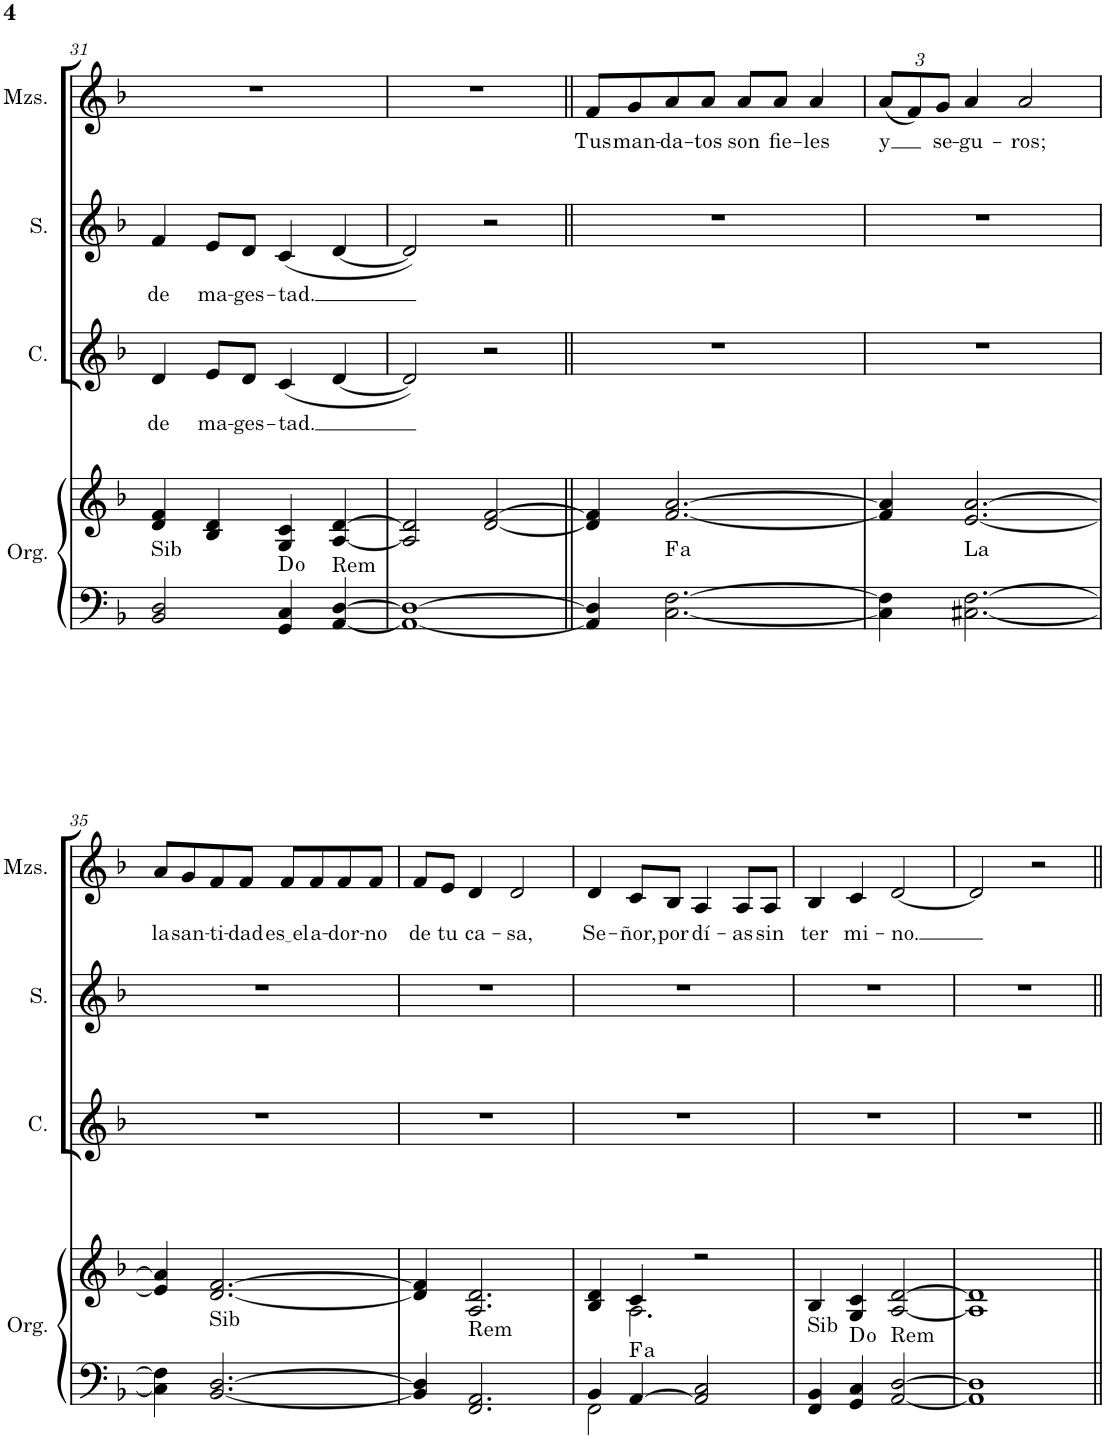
**kern	**kern	**harte	**kern	**text	**kern	**text	**kern	**text
*part4	*part4	*part4	*part3	*part3	*part2	*part2	*part1	*part1
*staff5	*staff4	*	*staff3	*staff3	*staff2	*staff2	*staff1	*staff1
*I"Órgano	*	*	*I"Contralto	*	*I"Soprano	*	*I"Solista	*
*	*	*	*I'C.	*	*I'S.	*	*	*
!!LO:PB:g=z
*clefF4	*clefG2	*	*clefG2	*	*clefG2	*	*clefG2	*
*k[b-]	*k[b-]	*	*k[b-]	*	*k[b-]	*	*k[b-]	*
*M4/4	*M4/4	*	*M4/4	*	*M4/4	*	*M4/4	*
=31	=31	=31	=31	=31	=31	=31	=31	=31
!	!	!LO:H:kt=Sib	!	!LO:LY:b	!	!LO:LY:b	!	!
2BB-/ 2D/	4d/ 4f/	N	4d/	de	4f/	de	1r	.
!	!	!	!	!LO:LY:b	!	!LO:LY:b	!	!
.	4B-/ 4d/	.	8e/L	ma-	8e/L	ma-	.	.
!	!	!	!	!LO:LY:b	!	!LO:LY:b	!	!
.	.	.	8d/J	-ges-	8d/J	-ges-	.	.
!	!	!	!	!LO:LY:b	!	!LO:LY:b	!	!
4GG/ 4C/	4G/ 4c/	D:dim	(4c/	-tad.	(4c/	-tad.	.	.
!	!	!LO:H:kt=Rem	!	!	!	!	!	!
[4AA/ [4D/	[4A/ [4d/	N	[4d/	.	[4d/	.	.	.
=32	=32	=32	=32	=32	=32	=32	=32	=32
1AA_ 1D_	2A/] 2d/]	.	2d/])	.	2d/])	.	1r	.
.	[2d/ [2f/	.	2r	.	2r	.	.	.
=33||	=33||	=33||	=33||	=33||	=33||	=33||	=33||	=33||
!	!	!	!	!	!	!	!	!LO:LY:b
4AA/] 4D/]	4d/] 4f/]	.	1r	.	1r	.	8f/L	Tus
!	!	!	!	!	!	!	!	!LO:LY:b
.	.	.	.	.	.	.	8g/	man-
!	!	!LO:H:kt=a	!	!	!	!	!	!LO:LY:b
[2.C\ [2.F\	[2.f/ [2.a/	.	.	.	.	.	8a/	-da-
!	!	!	!	!	!	!	!	!LO:LY:b
.	.	.	.	.	.	.	8a/J	-tos
!	!	!	!	!	!	!	!	!LO:LY:b
.	.	.	.	.	.	.	8a/L	son
!	!	!	!	!	!	!	!	!LO:LY:b
.	.	.	.	.	.	.	8a/J	fie-
!	!	!	!	!	!	!	!	!LO:LY:b
.	.	.	.	.	.	.	4a/	-les
=34	=34	=34	=34	=34	=34	=34	=34	=34
*	*	*	*	*	*	*	*Xbrackettup	*
!	!	!	!	!	!	!	!	!LO:LY:b
4C\] 4F\]	4f/] 4a/]	.	1r	.	1r	.	(12a/L	y
.	.	.	.	.	.	.	12f/)	.
!	!	!	!	!	!	!	!	!LO:LY:b
.	.	.	.	.	.	.	12g/J	se-
!	!	!LO:H:kt=La	!	!	!	!	!	!LO:LY:b
[2.C#X\ [2.F\	[2.e/ [2.a/	N	.	.	.	.	4a/	-gu-
!	!	!	!	!	!	!	!	!LO:LY:b
.	.	.	.	.	.	.	2a/	-ros;
!!LO:LB:g=z
=35	=35	=35	=35	=35	=35	=35	=35	=35
!	!	!	!	!	!	!	!	!LO:LY:b
4C#\] 4F\]	4e/] 4a/]	.	1r	.	1r	.	8a/L	la
!	!	!	!	!	!	!	!	!LO:LY:b
.	.	.	.	.	.	.	8g/	-san-
!	!	!LO:H:kt=Sib	!	!	!	!	!	!LO:LY:b
[2.BB-/ [2.D/	[2.d/ [2.f/	N	.	.	.	.	8f/	-ti-
!	!	!	!	!	!	!	!	!LO:LY:b
.	.	.	.	.	.	.	8f/J	-dad
!	!	!	!	!	!	!	!	!LO:LY:b
.	.	.	.	.	.	.	8f/L	es el
!	!	!	!	!	!	!	!	!LO:LY:b
.	.	.	.	.	.	.	8f/	a-
!	!	!	!	!	!	!	!	!LO:LY:b
.	.	.	.	.	.	.	8f/	-dor-
!	!	!	!	!	!	!	!	!LO:LY:b
.	.	.	.	.	.	.	8f/J	-no
=36	=36	=36	=36	=36	=36	=36	=36	=36
!	!	!	!	!	!	!	!	!LO:LY:b
4BB-/] 4D/]	4d/] 4f/]	.	1r	.	1r	.	8f/L	de
!	!	!	!	!	!	!	!	!LO:LY:b
.	.	.	.	.	.	.	8e/J	tu
!	!	!LO:H:kt=Rem	!	!	!	!	!	!LO:LY:b
2.FF/ 2.AA/	2.A/ 2.d/	N	.	.	.	.	4d/	ca-
!	!	!	!	!	!	!	!	!LO:LY:b
.	.	.	.	.	.	.	2d/	-sa,
=37	=37	=37	=37	=37	=37	=37	=37	=37
*^	*^	*	*	*	*	*	*	*
!	!	!	!	!	!	!	!	!	!	!LO:LY:b
4BB-/	2FF\	4B-/ 4d/	4ryy	.	1r	.	1r	.	4d/	Se-
!	!	!	!	!LO:H:kt=a	!	!	!	!	!	!LO:LY:b
[4AA/	.	4c/	2.A\	.	.	.	.	.	8c/L	-ñor,
!	!	!	!	!	!	!	!	!	!	!LO:LY:b
.	.	.	.	.	.	.	.	.	8B-/J	por
!	!	!	!	!	!	!	!	!	!	!LO:LY:b
2AA/] 2C/	2ryy	2r	.	.	.	.	.	.	4A/	dí-
!	!	!	!	!	!	!	!	!	!	!LO:LY:b
.	.	.	.	.	.	.	.	.	8A/L	-as
!	!	!	!	!	!	!	!	!	!	!LO:LY:b
.	.	.	.	.	.	.	.	.	8A/J	sin
*v	*v	*	*	*	*	*	*	*	*	*
*	*v	*v	*	*	*	*	*	*	*
=38	=38	=38	=38	=38	=38	=38	=38	=38
!	!	!LO:H:kt=Sib	!	!	!	!	!	!LO:LY:b
4FF/ 4BB-/	4B-/	N	1r	.	1r	.	4B-/	ter
!	!	!	!	!	!	!	!	!LO:LY:b
4GG/ 4C/	4G/ 4c/	D:dim	.	.	.	.	4c/	-mi-
!	!	!LO:H:kt=Rem	!	!	!	!	!	!LO:LY:b
[2AA/ [2D/	[2A/ [2d/	N	.	.	.	.	[2d/	-no.
=39	=39	=39	=39	=39	=39	=39	=39	=39
1AA] 1D]	1A] 1d]	.	1r	.	1r	.	2d/]	.
.	.	.	.	.	.	.	2r	.
=||	=||	=||	=||	=||	=||	=||	=||	=||
*-	*-	*-	*-	*-	*-	*-	*-	*-
